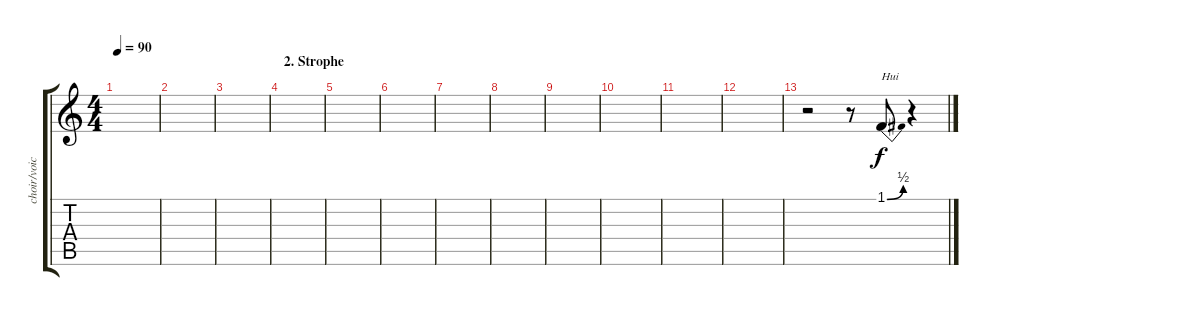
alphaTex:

\track ("choir/voice 2" "choir/voic") {instrument flute}
\staff {score tabs}
\tuning (E4 B3 G3 D3 A2 E2) {hide}
\ts (4 4)
\tempo 90
\clef g2
\ks c
|
|
|
\section ("" "2. Strophe")
|
|
|
|
|
|
|
|
|
r.2 r.8 1.1{be (bend 0 0 60 2)}.8{txt "Hui"} r.4
